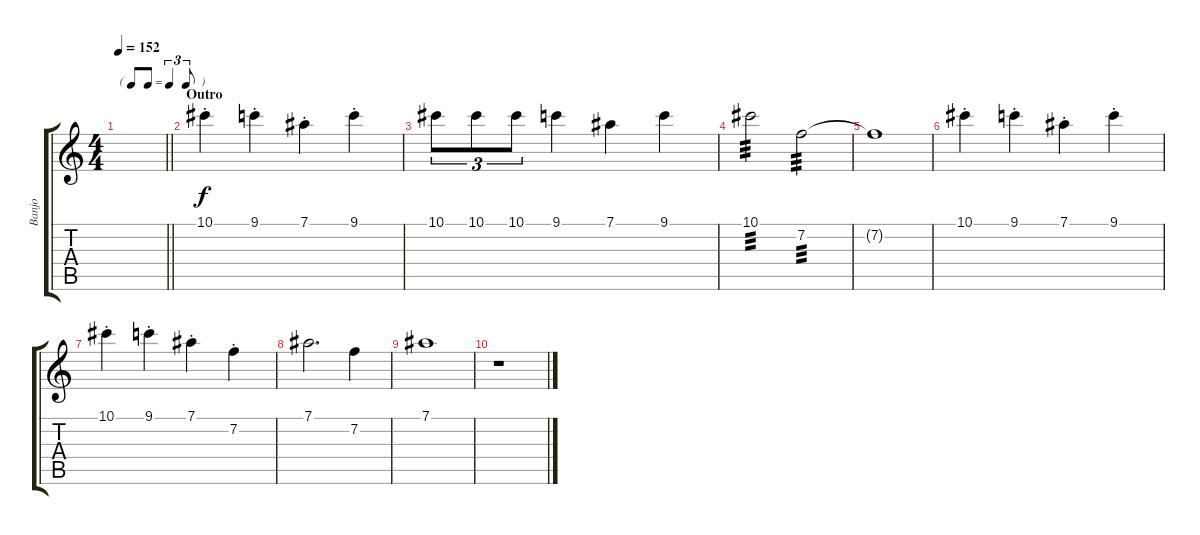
\track ("Banjo" "Banjo") {instrument banjo}
\staff {score tabs}
\tuning (Eb4 Bb3 Gb3 Db3 Ab2 Eb2) {hide}
\displaytranspose 12
\ts (4 4)
\tf triplet8th
\tempo 152
\clef g2
\barLineRight lightlight
\ks c
|
\section ("" "Outro")
10.1{st}.4{instrument banjo} 9.1{st}.4 7.1{st}.4 9.1{st}.4 |
10.1.8{tu (3 2)} 10.1.8{tu (3 2)} 10.1.8{tu (3 2)} 9.1.4 7.1.4 9.1.4 |
10.1.2{tp 3} 7.2.2{tp 3} |
7.2{t}.1 |
10.1{st}.4 9.1{st}.4 7.1{st}.4 9.1{st}.4 |
10.1{st}.4 9.1{st}.4 7.1{st}.4 7.2{st}.4 |
7.1.2{d} 7.2.4 |
7.1.1 |
r.1
